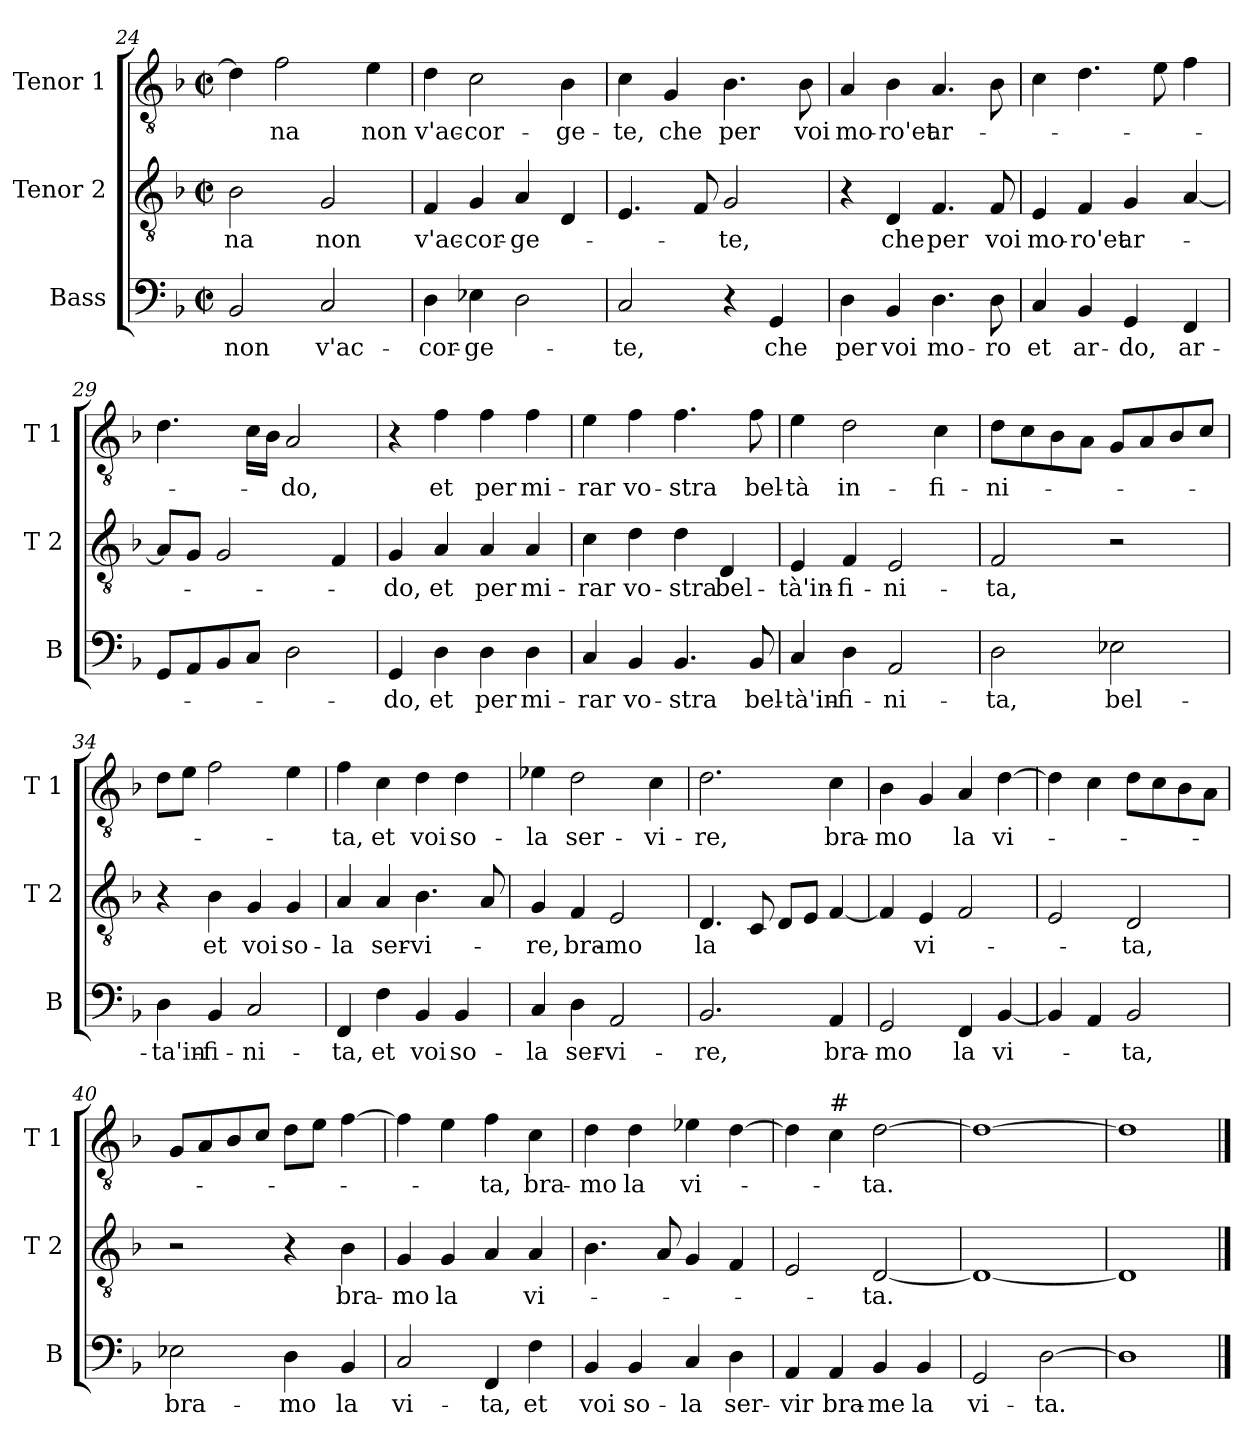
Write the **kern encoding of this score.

**kern	**text	**kern	**text	**kern	**text
*part3	*part3	*part2	*part2	*part1	*part1
*staff3	*staff3	*staff2	*staff2	*staff1	*staff1
*I"Bass	*	*I"Tenor 2	*	*I"Tenor 1	*
*I'B	*	*I'T 2	*	*I'T 1	*
*clefF4	*	*clefGv2	*	*clefGv2	*
*k[b-]	*	*k[b-]	*	*k[b-]	*
*F:	*	*F:	*	*F:	*
*M2/2	*	*M2/2	*	*M2/2	*
*met(c|)	*	*met(c|)	*	*met(c|)	*
=24	=24	=24	=24	=24	=24
!	!LO:LY:b	!	!LO:LY:b	!	!
2BB-/	non	2B-\	-na	4d\]	.
!	!	!	!	!	!LO:LY:b
.	.	.	.	2f\	-na
!	!LO:LY:b	!	!LO:LY:b	!	!
2C/	v'ac-	2G/	non	.	.
!	!	!	!	!	!LO:LY:b
.	.	.	.	4e\	non
=25	=25	=25	=25	=25	=25
!	!LO:LY:b	!	!LO:LY:b	!	!LO:LY:b
4D\	-cor-	4F/	v'ac-	4d\	v'ac-
!	!LO:LY:b	!	!LO:LY:b	!	!LO:LY:b
4E-X\	-ge-	4G/	-cor-	2c\	-cor-
!	!	!	!LO:LY:b	!	!
2D\	.	4A/	-ge-	.	.
!	!	!	!	!	!LO:LY:b
.	.	4D/	.	4B-\	-ge-
!!LO:LB:g=z
=26	=26	=26	=26	=26	=26
!	!LO:LY:b	!	!	!	!LO:LY:b
2C/	-te,	4.E/	.	4c\	-te,
!	!	!	!	!	!LO:LY:b
.	.	.	.	4G/	che
.	.	8F/	.	.	.
!	!	!	!LO:LY:b	!	!LO:LY:b
4r	.	2G/	-te,	4.B-\	per
!	!LO:LY:b	!	!	!	!
4GG/	che	.	.	.	.
!	!	!	!	!	!LO:LY:b
.	.	.	.	8B-\	voi
=27	=27	=27	=27	=27	=27
!	!LO:LY:b	!	!	!	!LO:LY:b
4D\	per	4r	.	4A/	mo-
!	!LO:LY:b	!	!LO:LY:b	!	!LO:LY:b
4BB-/	voi	4D/	che	4B-\	-ro'et
!	!LO:LY:b	!	!LO:LY:b	!	!LO:LY:b
4.D\	mo-	4.F/	per	4.A/	ar-
!	!LO:LY:b	!	!LO:LY:b	!	!
8D\	-ro	8F/	voi	8B-\	.
=28	=28	=28	=28	=28	=28
!	!LO:LY:b	!	!LO:LY:b	!	!
4C/	et	4E/	mo-	4c\	.
!	!LO:LY:b	!	!LO:LY:b	!	!
4BB-/	ar-	4F/	-ro'et	4.d\	.
!	!LO:LY:b	!	!LO:LY:b	!	!
4GG/	-do,	4G/	ar-	.	.
.	.	.	.	8e\	.
!	!LO:LY:b	!	!	!	!
4FF/	ar-	[4A/	.	4f\	.
=29	=29	=29	=29	=29	=29
8GG/L	.	8A/L]	.	4.d\	.
8AA/	.	8G/J	.	.	.
8BB-/	.	2G/	.	.	.
8C/J	.	.	.	16c\LL	.
.	.	.	.	16B-\JJ	.
!	!	!	!	!	!LO:LY:b
2D\	.	.	.	2A/	-do,
.	.	4F/	.	.	.
=30	=30	=30	=30	=30	=30
!	!LO:LY:b	!	!LO:LY:b	!	!
4GG/	-do,	4G/	-do,	4r	.
!	!LO:LY:b	!	!LO:LY:b	!	!LO:LY:b
4D\	et	4A/	et	4f\	et
!	!LO:LY:b	!	!LO:LY:b	!	!LO:LY:b
4D\	per	4A/	per	4f\	per
!	!LO:LY:b	!	!LO:LY:b	!	!LO:LY:b
4D\	mi-	4A/	mi-	4f\	mi-
!!LO:LB:g=z
=31	=31	=31	=31	=31	=31
!	!LO:LY:b	!	!LO:LY:b	!	!LO:LY:b
4C/	-rar	4c\	-rar	4e\	-rar
!	!LO:LY:b	!	!LO:LY:b	!	!LO:LY:b
4BB-/	vo-	4d\	vo-	4f\	vo-
!	!LO:LY:b	!	!LO:LY:b	!	!LO:LY:b
4.BB-/	-stra	4d\	-stra	4.f\	-stra
!	!	!	!LO:LY:b	!	!
.	.	4D/	bel-	.	.
!	!LO:LY:b	!	!	!	!LO:LY:b
8BB-/	bel-	.	.	8f\	bel-
=32	=32	=32	=32	=32	=32
!	!LO:LY:b	!	!LO:LY:b	!	!LO:LY:b
4C/	-tà'in-	4E/	-tà'in-	4e\	-tà
!	!LO:LY:b	!	!LO:LY:b	!	!LO:LY:b
4D\	-fi-	4F/	-fi-	2d\	in-
!	!LO:LY:b	!	!LO:LY:b	!	!
2AA/	-ni-	2E/	-ni-	.	.
!	!	!	!	!	!LO:LY:b
.	.	.	.	4c\	-fi-
=33	=33	=33	=33	=33	=33
!	!LO:LY:b	!	!LO:LY:b	!	!LO:LY:b
2D\	-ta,	2F/	-ta,	8d\L	-ni-
.	.	.	.	8c\	.
.	.	.	.	8B-\	.
.	.	.	.	8A\J	.
!	!LO:LY:b	!	!	!	!
2E-X\	bel-	2r	.	8G/L	.
.	.	.	.	8A/	.
.	.	.	.	8B-/	.
.	.	.	.	8c/J	.
=34	=34	=34	=34	=34	=34
!	!LO:LY:b	!	!	!	!
4D\	-ta'in-	4r	.	8d\L	.
.	.	.	.	8e\J	.
!	!LO:LY:b	!	!LO:LY:b	!	!
4BB-/	-fi-	4B-\	et	2f\	.
!	!LO:LY:b	!	!LO:LY:b	!	!
2C/	-ni-	4G/	voi	.	.
!	!	!	!LO:LY:b	!	!
.	.	4G/	so-	4e\	.
=35	=35	=35	=35	=35	=35
!	!LO:LY:b	!	!LO:LY:b	!	!LO:LY:b
4FF/	-ta,	4A/	-la	4f\	-ta,
!	!LO:LY:b	!	!LO:LY:b	!	!LO:LY:b
4F\	et	4A/	ser-	4c\	et
!	!LO:LY:b	!	!LO:LY:b	!	!LO:LY:b
4BB-/	voi	4.B-\	-vi-	4d\	voi
!	!LO:LY:b	!	!	!	!LO:LY:b
4BB-/	so-	.	.	4d\	so-
.	.	8A/	.	.	.
!!LO:PB:g=z
=36	=36	=36	=36	=36	=36
!	!LO:LY:b	!	!LO:LY:b	!	!LO:LY:b
4C/	-la	4G/	-re,	4e-X\	-la
!	!LO:LY:b	!	!LO:LY:b	!	!LO:LY:b
4D\	ser-	4F/	bra-	2d\	ser-
!	!LO:LY:b	!	!LO:LY:b	!	!
2AA/	-vi-	2E/	-mo	.	.
!	!	!	!	!	!LO:LY:b
.	.	.	.	4c\	-vi-
=37	=37	=37	=37	=37	=37
!	!LO:LY:b	!	!LO:LY:b	!	!LO:LY:b
2.BB-/	-re,	4.D/	la	2.d\	-re,
.	.	8C/	.	.	.
.	.	8D/L	.	.	.
.	.	8E/J	.	.	.
!	!LO:LY:b	!	!	!	!LO:LY:b
4AA/	bra-	[4F/	.	4c\	bra-
=38	=38	=38	=38	=38	=38
!	!LO:LY:b	!	!	!	!LO:LY:b
2GG/	-mo	4F/]	.	4B-\	-mo
!	!	!	!LO:LY:b	!	!
.	.	4E/	vi-	4G/	.
!	!LO:LY:b	!	!	!	!LO:LY:b
4FF/	la	2F/	.	4A/	la
!	!LO:LY:b	!	!	!	!LO:LY:b
[4BB-/	vi-	.	.	[4d\	vi-
=39	=39	=39	=39	=39	=39
4BB-/]	.	2E/	.	4d\]	.
4AA/	.	.	.	4c\	.
!	!LO:LY:b	!	!LO:LY:b	!	!
2BB-/	-ta,	2D/	-ta,	8d\L	.
.	.	.	.	8c\	.
.	.	.	.	8B-\	.
.	.	.	.	8A\J	.
=40	=40	=40	=40	=40	=40
!	!LO:LY:b	!	!	!	!
2E-X\	bra-	2r	.	8G/L	.
.	.	.	.	8A/	.
.	.	.	.	8B-/	.
.	.	.	.	8c/J	.
!	!LO:LY:b	!	!	!	!
4D\	-mo	4r	.	8d\L	.
.	.	.	.	8e\J	.
!	!LO:LY:b	!	!LO:LY:b	!	!
4BB-/	la	4B-\	bra-	[4f\	.
!!LO:LB:g=z
=41	=41	=41	=41	=41	=41
!	!LO:LY:b	!	!LO:LY:b	!	!
2C/	vi-	4G/	-mo	4f\]	.
!	!	!	!LO:LY:b	!	!
.	.	4G/	la	4e\	.
!	!LO:LY:b	!	!	!	!LO:LY:b
4FF/	-ta,	4A/	.	4f\	-ta,
!	!LO:LY:b	!	!LO:LY:b	!	!LO:LY:b
4F\	et	4A/	vi-	4c\	bra-
=42	=42	=42	=42	=42	=42
!	!LO:LY:b	!	!	!	!LO:LY:b
4BB-/	voi	4.B-\	.	4d\	-mo
!	!LO:LY:b	!	!	!	!LO:LY:b
4BB-/	so-	.	.	4d\	la
.	.	8A/	.	.	.
!	!LO:LY:b	!	!	!	!LO:LY:b
4C/	-la	4G/	.	4e-X\	vi-
!	!LO:LY:b	!	!	!	!
4D\	ser-	4F/	.	[4d\	.
=43	=43	=43	=43	=43	=43
!	!LO:LY:b	!	!	!	!
4AA/	-vir	2E/	.	4d\]	.
!	!	!	!	!LO:TX:a:t=#	!
!	!LO:LY:b	!	!	!	!
4AA/	bra-	.	.	4c\	.
!	!LO:LY:b	!	!LO:LY:b	!	!LO:LY:b
4BB-/	-me	[2D/	-ta.	[2d\	-ta.
!	!LO:LY:b	!	!	!	!
4BB-/	la	.	.	.	.
=44	=44	=44	=44	=44	=44
!	!LO:LY:b	!	!	!	!
2GG/	vi-	1D_	.	1d_	.
!	!LO:LY:b	!	!	!	!
[2D\	-ta.	.	.	.	.
=45	=45	=45	=45	=45	=45
1D]	.	1D]	.	1d]	.
==	==	==	==	==	==
*-	*-	*-	*-	*-	*-
